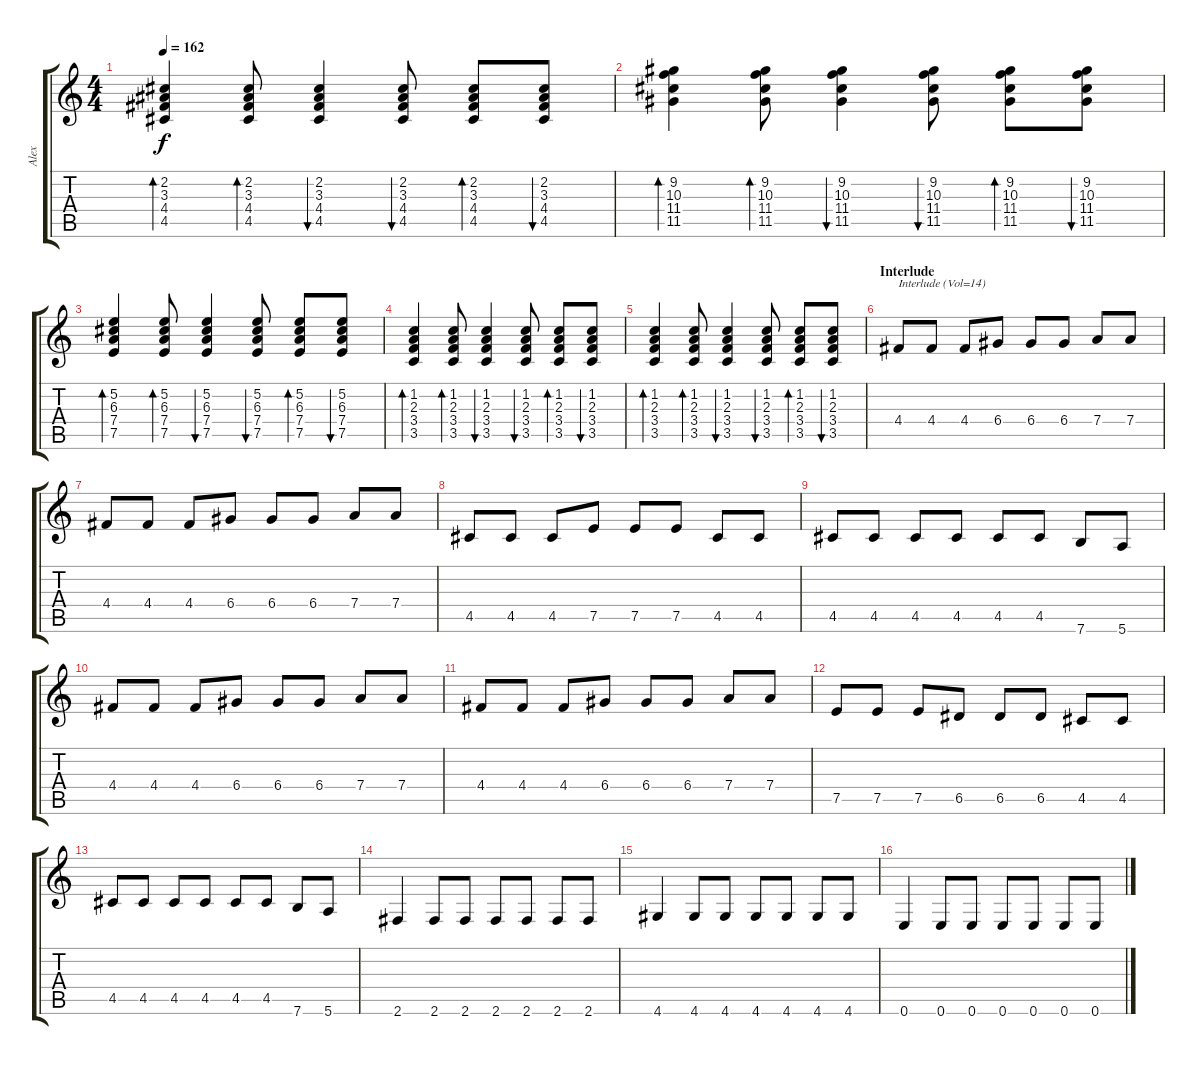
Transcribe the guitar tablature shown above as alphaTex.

\track ("Alex" "Alex") {instrument overdrivenguitar}
\staff {score tabs}
\tuning (E4 B3 G3 D3 A2 E2) {hide}
\ts (4 4)
\tempo 162
\clef g2
\ks c
(2.2 3.3 4.4 4.5).4{bd 30 dy f} (2.2 3.3 4.4 4.5).8{bd 30} (2.2 3.3 4.4 4.5).4{bu 30} (2.2 3.3 4.4 4.5).8{bu 30} (2.2 3.3 4.4 4.5).8{bd 30} (2.2 3.3 4.4 4.5).8{bu 30} |
(9.2 10.3 11.4 11.5).4{bd 30} (9.2 10.3 11.4 11.5).8{bd 30} (9.2 10.3 11.4 11.5).4{bu 30} (9.2 10.3 11.4 11.5).8{bu 30} (9.2 10.3 11.4 11.5).8{bd 30} (9.2 10.3 11.4 11.5).8{bu 30} |
(5.2 6.3 7.4 7.5).4{bd 30} (5.2 6.3 7.4 7.5).8{bd 30} (5.2 6.3 7.4 7.5).4{bu 30} (5.2 6.3 7.4 7.5).8{bu 30} (5.2 6.3 7.4 7.5).8{bd 30} (5.2 6.3 7.4 7.5).8{bu 30} |
(1.2 2.3 3.4 3.5).4{bd 30} (1.2 2.3 3.4 3.5).8{bd 30} (1.2 2.3 3.4 3.5).4{bu 30} (1.2 2.3 3.4 3.5).8{bu 30} (1.2 2.3 3.4 3.5).8{bd 30} (1.2 2.3 3.4 3.5).8{bu 30} |
(1.2 2.3 3.4 3.5).4{bd 30} (1.2 2.3 3.4 3.5).8{bd 30} (1.2 2.3 3.4 3.5).4{bu 30} (1.2 2.3 3.4 3.5).8{bu 30} (1.2 2.3 3.4 3.5).8{bd 30} (1.2 2.3 3.4 3.5).8{bu 30} |
\section ("" "Interlude")
4.4.8{txt "Interlude (Vol=14)" volume 14} 4.4.8 4.4.8 6.4.8 6.4.8 6.4.8 7.4.8 7.4.8 |
4.4.8 4.4.8 4.4.8 6.4.8 6.4.8 6.4.8 7.4.8 7.4.8 |
4.5.8 4.5.8 4.5.8 7.5.8 7.5.8 7.5.8 4.5.8 4.5.8 |
4.5.8 4.5.8 4.5.8 4.5.8 4.5.8 4.5.8 7.6.8 5.6.8 |
4.4.8 4.4.8 4.4.8 6.4.8 6.4.8 6.4.8 7.4.8 7.4.8 |
4.4.8 4.4.8 4.4.8 6.4.8 6.4.8 6.4.8 7.4.8 7.4.8 |
7.5.8 7.5.8 7.5.8 6.5.8 6.5.8 6.5.8 4.5.8 4.5.8 |
4.5.8 4.5.8 4.5.8 4.5.8 4.5.8 4.5.8 7.6.8 5.6.8 |
2.6.4 2.6.8 2.6.8 2.6.8 2.6.8 2.6.8 2.6.8 |
4.6.4 4.6.8 4.6.8 4.6.8 4.6.8 4.6.8 4.6.8 |
0.6.4 0.6.8 0.6.8 0.6.8 0.6.8 0.6.8 0.6.8
